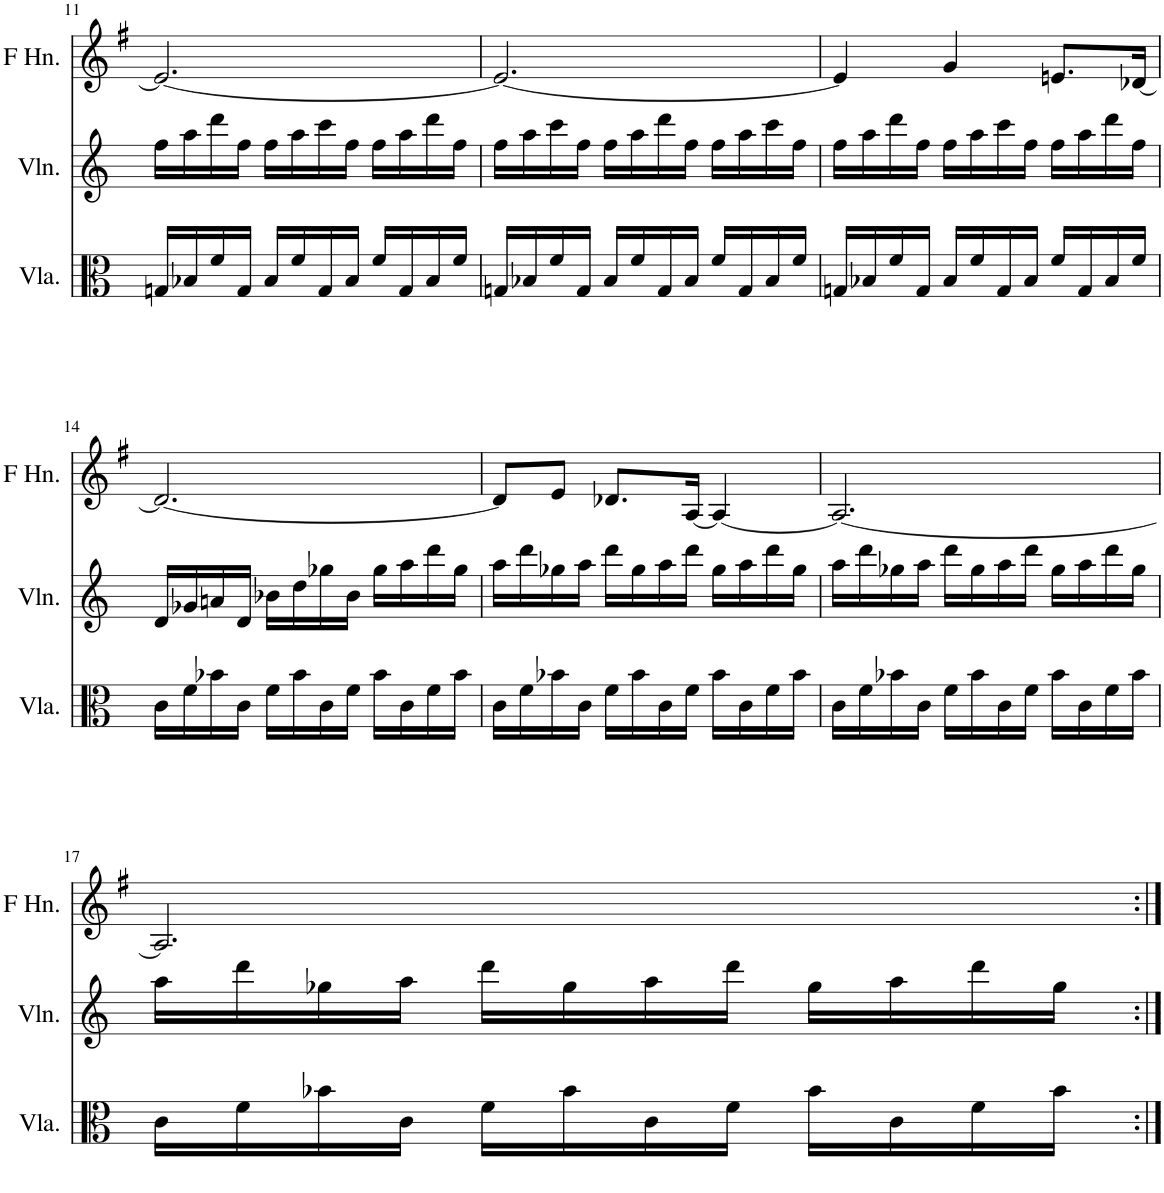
**kern	**kern	**kern
*part3	*part2	*part1
*staff3	*staff2	*staff1
*I"Viola	*I"Violin	*I"Horn in F
*I'Vla.	*I'Vln.	*
!!LO:PB:g=z
*clefC3	*clefG2	*clefG2
*	*	*Trd4c7
*k[]	*k[]	*k[f#]
*M3/4	*M3/4	*M3/4
=11	=11	=11
16Gn/LL	16ff\LL	2.e/_
16B-X/	16aa\	.
16f/	16ddd\	.
16G/JJ	16ff\JJ	.
16B-/LL	16ff\LL	.
16f/	16aa\	.
16G/	16ccc\	.
16B-/JJ	16ff\JJ	.
16f/LL	16ff\LL	.
16G/	16aa\	.
16B-/	16ddd\	.
16f/JJ	16ff\JJ	.
=12	=12	=12
16Gn/LL	16ff\LL	2.e/_
16B-X/	16aa\	.
16f/	16ccc\	.
16G/JJ	16ff\JJ	.
16B-/LL	16ff\LL	.
16f/	16aa\	.
16G/	16ddd\	.
16B-/JJ	16ff\JJ	.
16f/LL	16ff\LL	.
16G/	16aa\	.
16B-/	16ccc\	.
16f/JJ	16ff\JJ	.
=13	=13	=13
16Gn/LL	16ff\LL	4e/]
16B-X/	16aa\	.
16f/	16ddd\	.
16G/JJ	16ff\JJ	.
16B-/LL	16ff\LL	4g/
16f/	16aa\	.
16G/	16ccc\	.
16B-/JJ	16ff\JJ	.
16f/LL	16ff\LL	8.en/L
16G/	16aa\	.
16B-/	16ddd\	.
16f/JJ	16ff\JJ	[16d-X/Jk
!!LO:LB:g=z
=14	=14	=14
16c\LL	16d/LL	2.d-/_
16f\	16g-X/	.
16b-X\	16an/	.
16c\JJ	16d/JJ	.
16f\LL	16b-X\LL	.
16b-\	16dd\	.
16c\	16gg-X\	.
16f\JJ	16b-\JJ	.
16b-\LL	16gg-\LL	.
16c\	16aa\	.
16f\	16ddd\	.
16b-\JJ	16gg-\JJ	.
=15	=15	=15
16c\LL	16aa\LL	8d-/L]
16f\	16ddd\	.
16b-X\	16gg-X\	8e/J
16c\JJ	16aa\JJ	.
16f\LL	16ddd\LL	8.d-X/L
16b-\	16gg-\	.
16c\	16aa\	.
16f\JJ	16ddd\JJ	[16A/Jk
16b-\LL	16gg-\LL	4A/_
16c\	16aa\	.
16f\	16ddd\	.
16b-\JJ	16gg-\JJ	.
=16	=16	=16
16c\LL	16aa\LL	2.A/_
16f\	16ddd\	.
16b-X\	16gg-X\	.
16c\JJ	16aa\JJ	.
16f\LL	16ddd\LL	.
16b-\	16gg-\	.
16c\	16aa\	.
16f\JJ	16ddd\JJ	.
16b-\LL	16gg-\LL	.
16c\	16aa\	.
16f\	16ddd\	.
16b-\JJ	16gg-\JJ	.
!!LO:LB:g=z
=17	=17	=17
16c\LL	16aa\LL	2.A/]
16f\	16ddd\	.
16b-X\	16gg-X\	.
16c\JJ	16aa\JJ	.
16f\LL	16ddd\LL	.
16b-\	16gg-\	.
16c\	16aa\	.
16f\JJ	16ddd\JJ	.
16b-\LL	16gg-\LL	.
16c\	16aa\	.
16f\	16ddd\	.
16b-\JJ	16gg-\JJ	.
=:|!	=:|!	=:|!
*-	*-	*-
